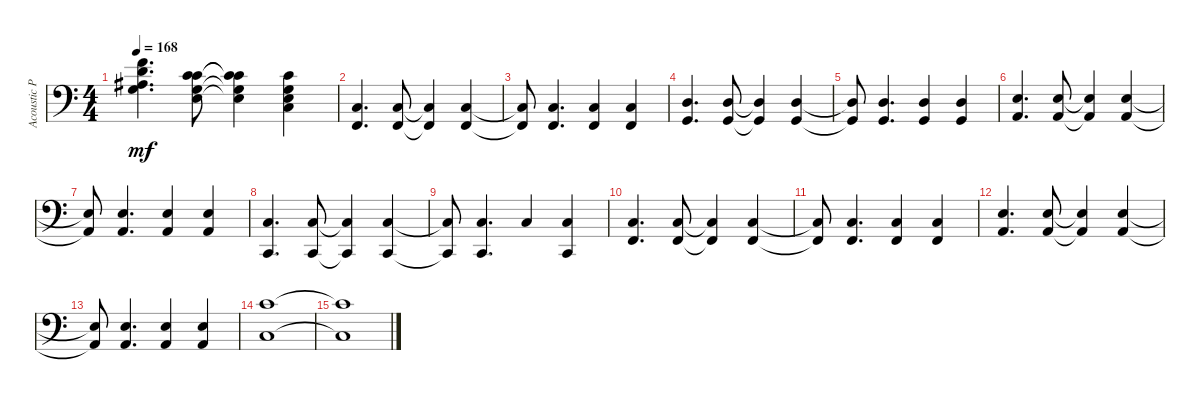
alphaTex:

\track ("Acoustic Piano (Staff 2)" "Acoustic P") {instrument acousticgrandpiano}
\staff {score}
\tuning (E4 B3 G3 D3 A2 E2 B1) {hide}
\ts (4 4)
\tempo 168
\clef f4
\ks c
(1.1 3.2 0.3 8.4).4{d dy mf} (1.2 5.3 2.4 10.5).8 (1.2{t} 5.3{t} 2.4{t} 10.5{t}).4 (1.2 0.3 2.4 3.5).4 |
(3.5 1.6).4{d} (3.5 1.6).8 (3.5{t} 1.6{t}).4 (3.5 1.6).4 |
(3.5{t} 1.6{t}).8 (3.5 1.6).4{d} (3.5 1.6).4 (3.5 1.6).4 |
(0.4 3.6).4{d} (0.4 3.6).8 (0.4{t} 3.6{t}).4 (0.4 3.6).4 |
(0.4{t} 3.6{t}).8 (0.4 3.6).4{d} (0.4 3.6).4 (0.4 3.6).4 |
(2.4 0.5).4{d} (2.4 0.5).8 (2.4{t} 0.5{t}).4 (2.4 0.5).4 |
(2.4{t} 0.5{t}).8 (2.4 0.5).4{d} (2.4 0.5).4 (2.4 0.5).4 |
(3.5 1.7).4{d} (3.5 1.7).8 (3.5{t} 1.7{t}).4 (3.5 1.7).4 |
(3.5{t} 1.7{t}).8 (3.5 1.7).4{d} 3.5.4 (3.5 1.7).4 |
(3.5 1.6).4{d} (3.5 1.6).8 (3.5{t} 1.6{t}).4 (3.5 1.6).4 |
(3.5{t} 1.6{t}).8 (3.5 1.6).4{d} (3.5 1.6).4 (3.5 1.6).4 |
(2.4 0.5).4{d} (2.4 0.5).8 (2.4{t} 0.5{t}).4 (2.4 0.5).4 |
(2.4{t} 0.5{t}).8 (2.4 0.5).4{d} (2.4 0.5).4 (2.4 0.5).4 |
(1.2 3.5).1 |
(1.2{t} 3.5{t}).1
